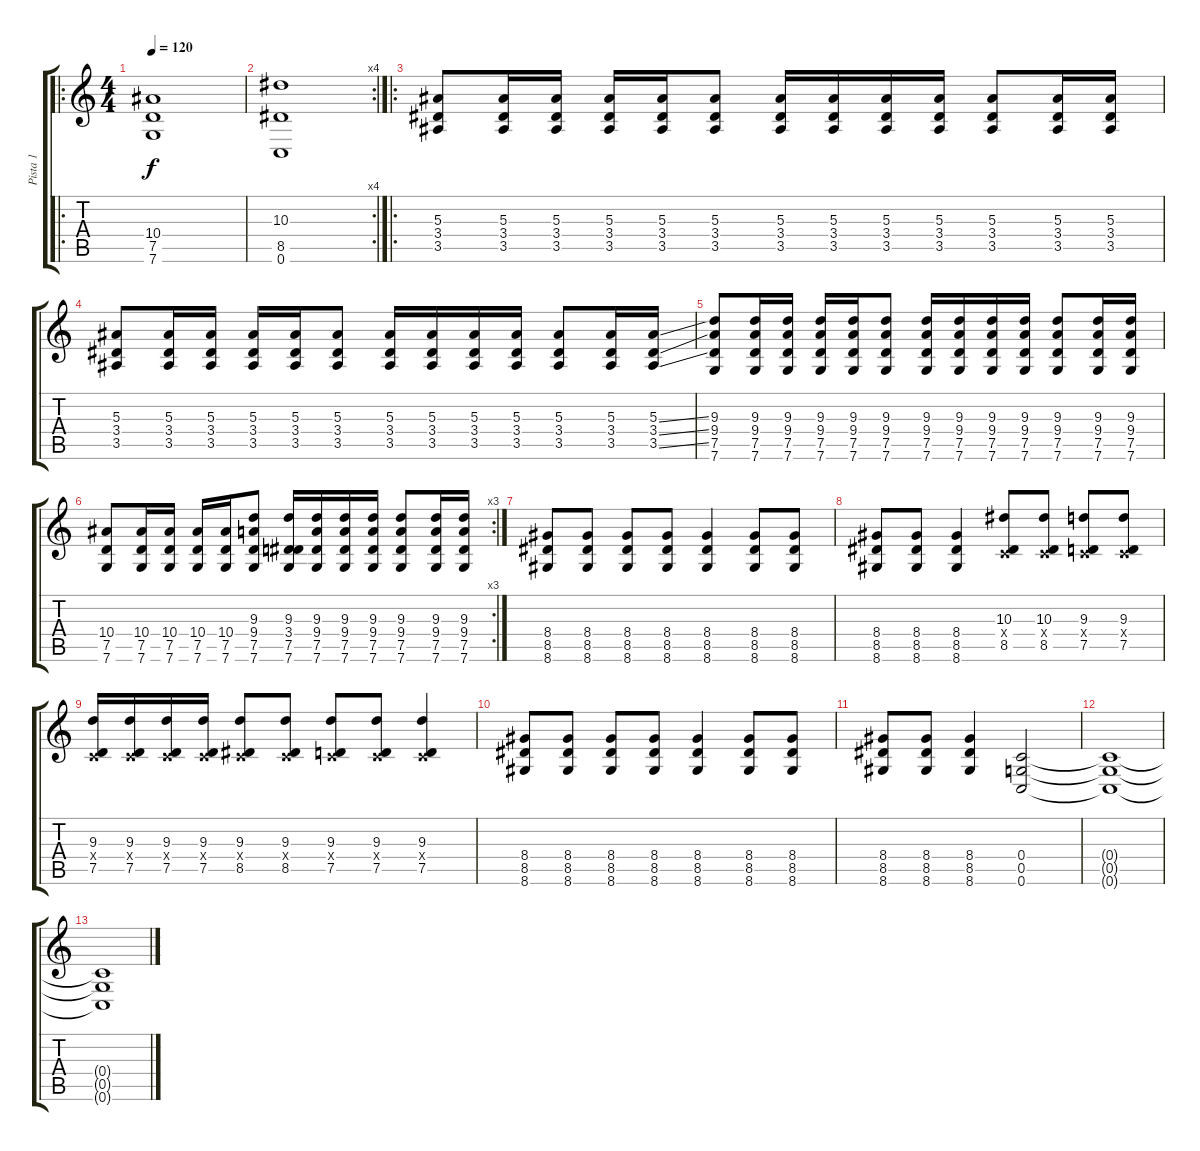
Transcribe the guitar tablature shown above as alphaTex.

\track ("Pista 1" "Pista 1") {instrument electricguitarclean}
\staff {score tabs}
\tuning (D4 A3 F3 C3 G2 C2) {hide}
\ro
\ts (4 4)
\tempo 120
\clef g2
\ks c
(10.4 7.5 7.6).1{dy f} |
\rc 4
(10.3 8.5 0.6).1 |
\ro
(5.3 3.4 3.5).8 (5.3 3.4 3.5).16 (5.3 3.4 3.5).16 (5.3 3.4 3.5).16 (5.3 3.4 3.5).16 (5.3 3.4 3.5).8 (5.3 3.4 3.5).16 (5.3 3.4 3.5).16 (5.3 3.4 3.5).16 (5.3 3.4 3.5).16 (5.3 3.4 3.5).8 (5.3 3.4 3.5).16 (5.3 3.4 3.5).16 |
(5.3 3.4 3.5).8 (5.3 3.4 3.5).16 (5.3 3.4 3.5).16 (5.3 3.4 3.5).16 (5.3 3.4 3.5).16 (5.3 3.4 3.5).8 (5.3 3.4 3.5).16 (5.3 3.4 3.5).16 (5.3 3.4 3.5).16 (5.3 3.4 3.5).16 (5.3 3.4 3.5).8 (5.3 3.4 3.5).16 (5.3{ss} 3.4{ss} 3.5{ss}).16 |
(9.3 9.4 7.5 7.6).8 (9.3 9.4 7.5 7.6).16 (9.3 9.4 7.5 7.6).16 (9.3 9.4 7.5 7.6).16 (9.3 9.4 7.5 7.6).16 (9.3 9.4 7.5 7.6).8 (9.3 9.4 7.5 7.6).16 (9.3 9.4 7.5 7.6).16 (9.3 9.4 7.5 7.6).16 (9.3 9.4 7.5 7.6).16 (9.3 9.4 7.5 7.6).8 (9.3 9.4 7.5 7.6).16 (9.3 9.4 7.5 7.6).16 |
\rc 3
(10.4 7.5 7.6).8 (10.4 7.5 7.6).16 (10.4 7.5 7.6).16 (10.4 7.5 7.6).16 (10.4 7.5 7.6).16 (9.3 9.4 7.5 7.6).8 (9.3 3.4 7.5 7.6).16 (9.3 9.4 7.5 7.6).16 (9.3 9.4 7.5 7.6).16 (9.3 9.4 7.5 7.6).16 (9.3 9.4 7.5 7.6).8 (9.3 9.4 7.5 7.6).16 (9.3 9.4 7.5 7.6).16 |
(8.4 8.5 8.6).8{instrument distortionguitar} (8.4 8.5 8.6).8 (8.4 8.5 8.6).8 (8.4 8.5 8.6).8 (8.4 8.5 8.6).4 (8.4 8.5 8.6).8 (8.4 8.5 8.6).8 |
(8.4 8.5 8.6).8 (8.4 8.5 8.6).8 (8.4 8.5 8.6).4 (10.3 0.4{x} 8.5).8 (10.3 0.4{x} 8.5).8 (9.3 0.4{x} 7.5).8 (9.3 0.4{x} 7.5).8 |
(9.3 0.4{x} 7.5).16 (9.3 0.4{x} 7.5).16 (9.3 0.4{x} 7.5).16 (9.3 0.4{x} 7.5).16 (9.3 0.4{x} 8.5).8 (9.3 0.4{x} 8.5).8 (9.3 0.4{x} 7.5).8 (9.3 0.4{x} 7.5).8 (9.3 0.4{x} 7.5).4 |
(8.4 8.5 8.6).8 (8.4 8.5 8.6).8 (8.4 8.5 8.6).8 (8.4 8.5 8.6).8 (8.4 8.5 8.6).4 (8.4 8.5 8.6).8 (8.4 8.5 8.6).8 |
(8.4 8.5 8.6).8 (8.4 8.5 8.6).8 (8.4 8.5 8.6).4 (0.4 0.5 0.6).2 |
(0.4{t} 0.5{t} 0.6{t}).1 |
(0.4{t} 0.5{t} 0.6{t}).1
